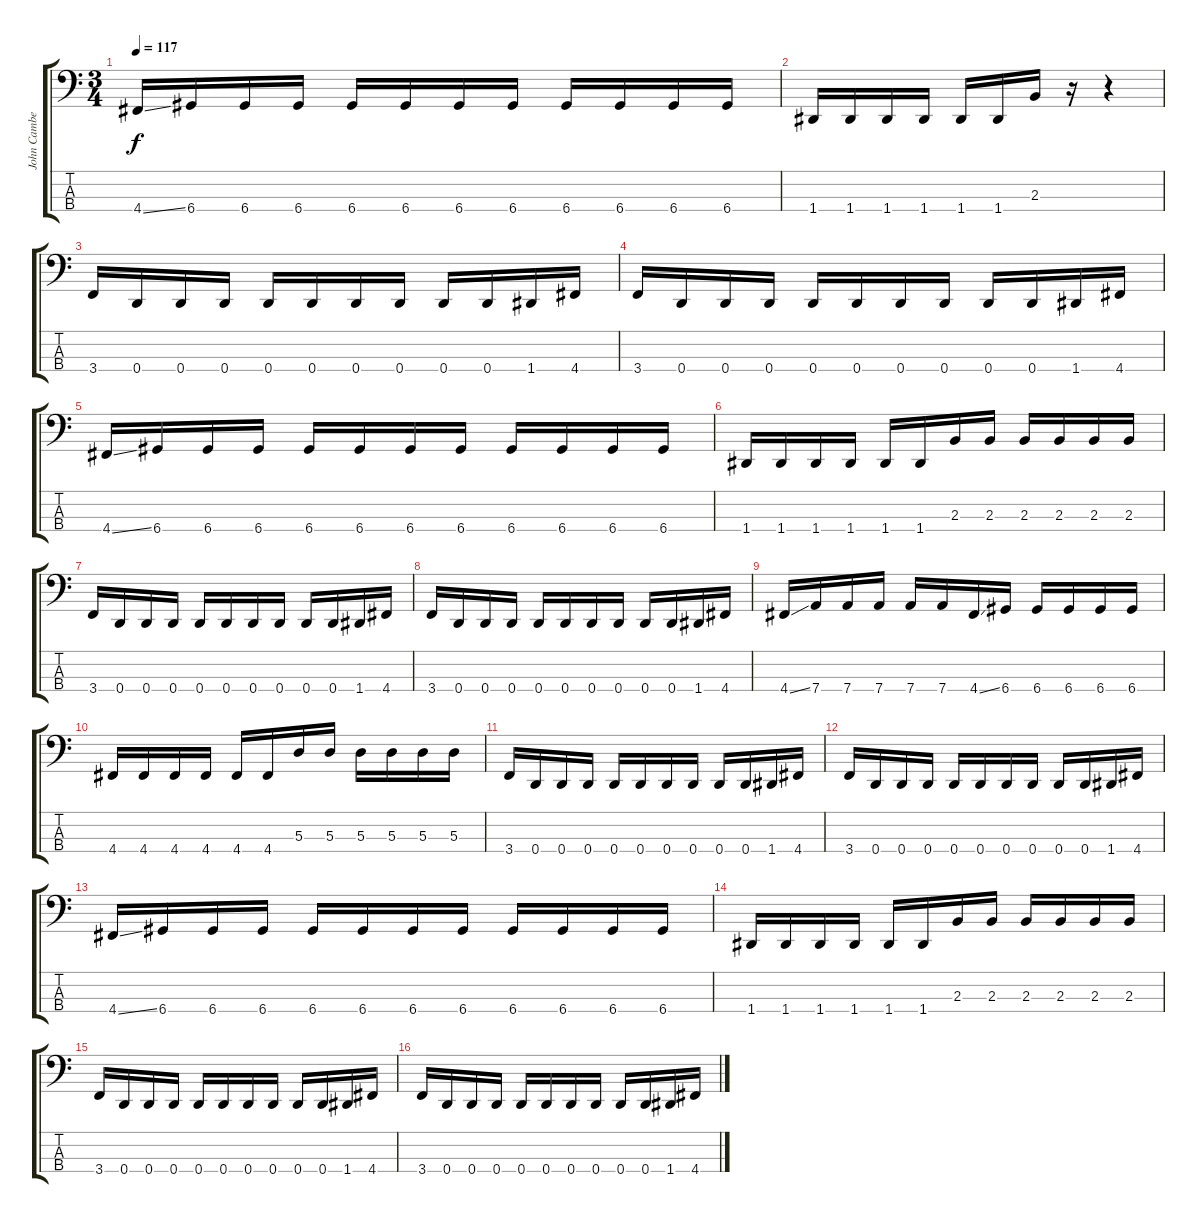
\track ("John Cambell" "John Cambe") {instrument electricbasspick}
\staff {score tabs}
\tuning (G2 D2 A1 D1) {hide}
\ts (3 4)
\tempo 117
\clef f4
\ks c
4.4{ss}.16{dy f} 6.4.16 6.4.16 6.4.16 6.4.16 6.4.16 6.4.16 6.4.16 6.4.16 6.4.16 6.4.16 6.4.16 |
1.4.16 1.4.16 1.4.16 1.4.16 1.4.16 1.4.16 2.3.16 r.16 r.4 |
3.4.16 0.4.16 0.4.16 0.4.16 0.4.16 0.4.16 0.4.16 0.4.16 0.4.16 0.4.16 1.4.16 4.4.16 |
3.4.16 0.4.16 0.4.16 0.4.16 0.4.16 0.4.16 0.4.16 0.4.16 0.4.16 0.4.16 1.4.16 4.4.16 |
4.4{ss}.16 6.4.16 6.4.16 6.4.16 6.4.16 6.4.16 6.4.16 6.4.16 6.4.16 6.4.16 6.4.16 6.4.16 |
1.4.16 1.4.16 1.4.16 1.4.16 1.4.16 1.4.16 2.3.16 2.3.16 2.3.16 2.3.16 2.3.16 2.3.16 |
3.4.16 0.4.16 0.4.16 0.4.16 0.4.16 0.4.16 0.4.16 0.4.16 0.4.16 0.4.16 1.4.16 4.4.16 |
3.4.16 0.4.16 0.4.16 0.4.16 0.4.16 0.4.16 0.4.16 0.4.16 0.4.16 0.4.16 1.4.16 4.4.16 |
4.4{ss}.16 7.4.16 7.4.16 7.4.16 7.4.16 7.4.16 4.4{ss}.16 6.4.16 6.4.16 6.4.16 6.4.16 6.4.16 |
4.4.16 4.4.16 4.4.16 4.4.16 4.4.16 4.4.16 5.3.16 5.3.16 5.3.16 5.3.16 5.3.16 5.3.16 |
3.4.16 0.4.16 0.4.16 0.4.16 0.4.16 0.4.16 0.4.16 0.4.16 0.4.16 0.4.16 1.4.16 4.4.16 |
3.4.16 0.4.16 0.4.16 0.4.16 0.4.16 0.4.16 0.4.16 0.4.16 0.4.16 0.4.16 1.4.16 4.4.16 |
4.4{ss}.16 6.4.16 6.4.16 6.4.16 6.4.16 6.4.16 6.4.16 6.4.16 6.4.16 6.4.16 6.4.16 6.4.16 |
1.4.16 1.4.16 1.4.16 1.4.16 1.4.16 1.4.16 2.3.16 2.3.16 2.3.16 2.3.16 2.3.16 2.3.16 |
3.4.16 0.4.16 0.4.16 0.4.16 0.4.16 0.4.16 0.4.16 0.4.16 0.4.16 0.4.16 1.4.16 4.4.16 |
3.4.16 0.4.16 0.4.16 0.4.16 0.4.16 0.4.16 0.4.16 0.4.16 0.4.16 0.4.16 1.4.16 4.4.16
